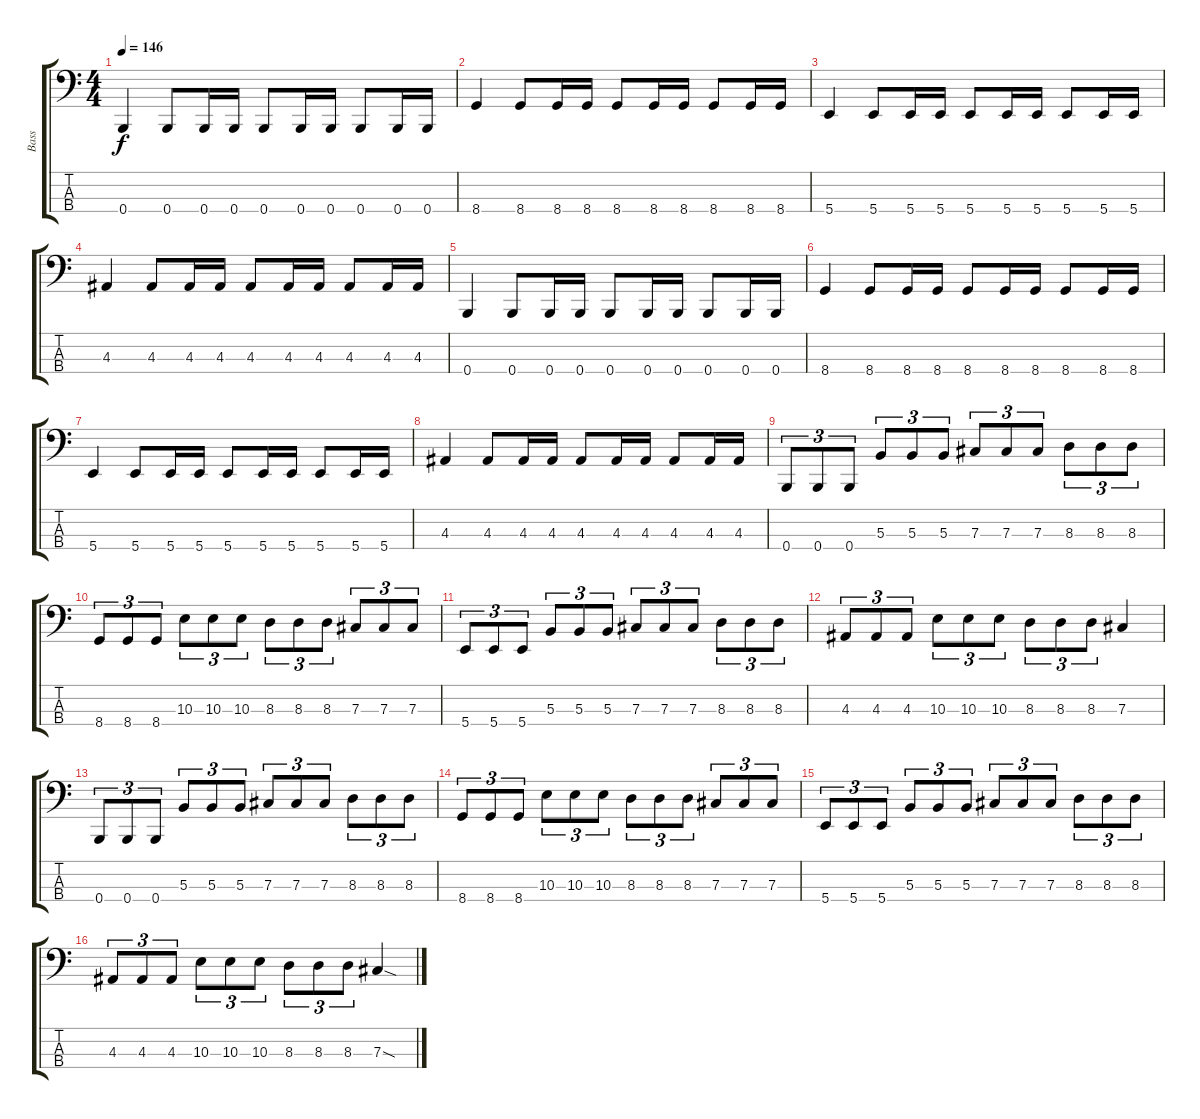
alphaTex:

\track ("Bass" "Bass") {instrument electricbasspick}
\staff {score tabs}
\tuning (E2 B1 Gb1 B0) {hide}
\ts (4 4)
\tempo 146
\clef f4
\ks c
0.4.4{dy f} 0.4.8 0.4.16 0.4.16 0.4.8 0.4.16 0.4.16 0.4.8 0.4.16 0.4.16 |
8.4.4 8.4.8 8.4.16 8.4.16 8.4.8 8.4.16 8.4.16 8.4.8 8.4.16 8.4.16 |
5.4.4 5.4.8 5.4.16 5.4.16 5.4.8 5.4.16 5.4.16 5.4.8 5.4.16 5.4.16 |
4.3.4 4.3.8 4.3.16 4.3.16 4.3.8 4.3.16 4.3.16 4.3.8 4.3.16 4.3.16 |
0.4.4 0.4.8 0.4.16 0.4.16 0.4.8 0.4.16 0.4.16 0.4.8 0.4.16 0.4.16 |
8.4.4 8.4.8 8.4.16 8.4.16 8.4.8 8.4.16 8.4.16 8.4.8 8.4.16 8.4.16 |
5.4.4 5.4.8 5.4.16 5.4.16 5.4.8 5.4.16 5.4.16 5.4.8 5.4.16 5.4.16 |
4.3.4 4.3.8 4.3.16 4.3.16 4.3.8 4.3.16 4.3.16 4.3.8 4.3.16 4.3.16 |
0.4.8{tu (3 2)} 0.4.8{tu (3 2)} 0.4.8{tu (3 2)} 5.3.8{tu (3 2)} 5.3.8{tu (3 2)} 5.3.8{tu (3 2)} 7.3.8{tu (3 2)} 7.3.8{tu (3 2)} 7.3.8{tu (3 2)} 8.3.8{tu (3 2)} 8.3.8{tu (3 2)} 8.3.8{tu (3 2)} |
8.4.8{tu (3 2)} 8.4.8{tu (3 2)} 8.4.8{tu (3 2)} 10.3.8{tu (3 2)} 10.3.8{tu (3 2)} 10.3.8{tu (3 2)} 8.3.8{tu (3 2)} 8.3.8{tu (3 2)} 8.3.8{tu (3 2)} 7.3.8{tu (3 2)} 7.3.8{tu (3 2)} 7.3.8{tu (3 2)} |
5.4.8{tu (3 2)} 5.4.8{tu (3 2)} 5.4.8{tu (3 2)} 5.3.8{tu (3 2)} 5.3.8{tu (3 2)} 5.3.8{tu (3 2)} 7.3.8{tu (3 2)} 7.3.8{tu (3 2)} 7.3.8{tu (3 2)} 8.3.8{tu (3 2)} 8.3.8{tu (3 2)} 8.3.8{tu (3 2)} |
4.3.8{tu (3 2)} 4.3.8{tu (3 2)} 4.3.8{tu (3 2)} 10.3.8{tu (3 2)} 10.3.8{tu (3 2)} 10.3.8{tu (3 2)} 8.3.8{tu (3 2)} 8.3.8{tu (3 2)} 8.3.8{tu (3 2)} 7.3.4 |
0.4.8{tu (3 2)} 0.4.8{tu (3 2)} 0.4.8{tu (3 2)} 5.3.8{tu (3 2)} 5.3.8{tu (3 2)} 5.3.8{tu (3 2)} 7.3.8{tu (3 2)} 7.3.8{tu (3 2)} 7.3.8{tu (3 2)} 8.3.8{tu (3 2)} 8.3.8{tu (3 2)} 8.3.8{tu (3 2)} |
8.4.8{tu (3 2)} 8.4.8{tu (3 2)} 8.4.8{tu (3 2)} 10.3.8{tu (3 2)} 10.3.8{tu (3 2)} 10.3.8{tu (3 2)} 8.3.8{tu (3 2)} 8.3.8{tu (3 2)} 8.3.8{tu (3 2)} 7.3.8{tu (3 2)} 7.3.8{tu (3 2)} 7.3.8{tu (3 2)} |
5.4.8{tu (3 2)} 5.4.8{tu (3 2)} 5.4.8{tu (3 2)} 5.3.8{tu (3 2)} 5.3.8{tu (3 2)} 5.3.8{tu (3 2)} 7.3.8{tu (3 2)} 7.3.8{tu (3 2)} 7.3.8{tu (3 2)} 8.3.8{tu (3 2)} 8.3.8{tu (3 2)} 8.3.8{tu (3 2)} |
4.3.8{tu (3 2)} 4.3.8{tu (3 2)} 4.3.8{tu (3 2)} 10.3.8{tu (3 2)} 10.3.8{tu (3 2)} 10.3.8{tu (3 2)} 8.3.8{tu (3 2)} 8.3.8{tu (3 2)} 8.3.8{tu (3 2)} 7.3{sod}.4
